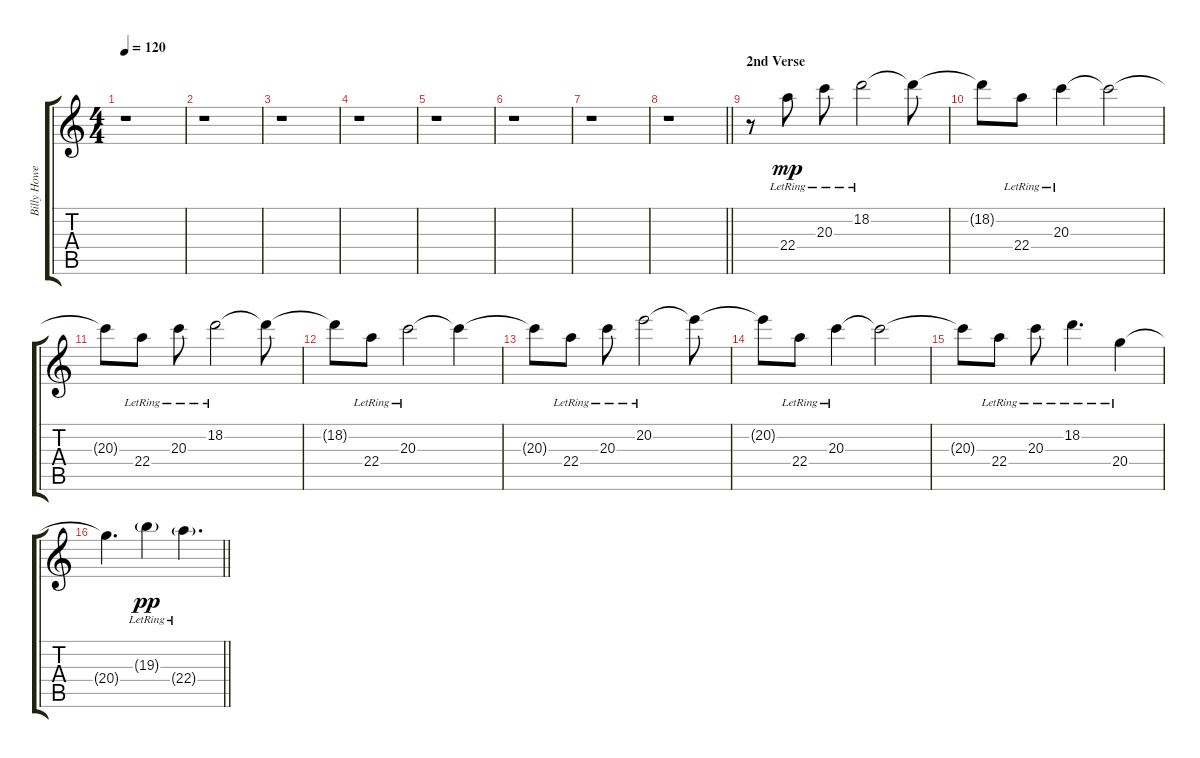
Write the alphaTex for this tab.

\track ("Billy Howerdel (Lead Guitar II)" "Billy Howe") {instrument electricguitarjazz}
\staff {score tabs}
\tuning (Db4 Ab3 E3 B2 Gb2 Db2) {hide}
\ts (4 4)
\tempo 120
\clef g2
\ks c
r.1{dy ff} |
r.1 |
r.1 |
r.1 |
r.1 |
r.1 |
r.1 |
\barLineRight lightlight
r.1 |
\section ("" "2nd Verse")
r.8 22.4{lr}.8{dy mp} 20.3{lr}.8 18.2{lr}.2 18.2{t}.8 |
18.2{t}.8 22.4{lr}.8 20.3{lr}.4 20.3{t}.2 |
20.3{t}.8 22.4{lr}.8 20.3{lr}.8 18.2{lr}.2 18.2{t}.8 |
18.2{t}.8 22.4{lr}.8 20.3{lr}.2 20.3{t}.4 |
20.3{t}.8 22.4{lr}.8 20.3{lr}.8 20.2{lr}.2 20.2{t}.8 |
20.2{t}.8 22.4{lr}.8 20.3{lr}.4 20.3{t}.2 |
20.3{t}.8 22.4{lr}.8 20.3{lr}.8 18.2{lr}.4{d} 20.4{lr}.4 |
\barLineRight lightlight
20.4{t}.4{d} 19.3{g lr}.4{dy pp} 22.4{g lr}.4{d}
